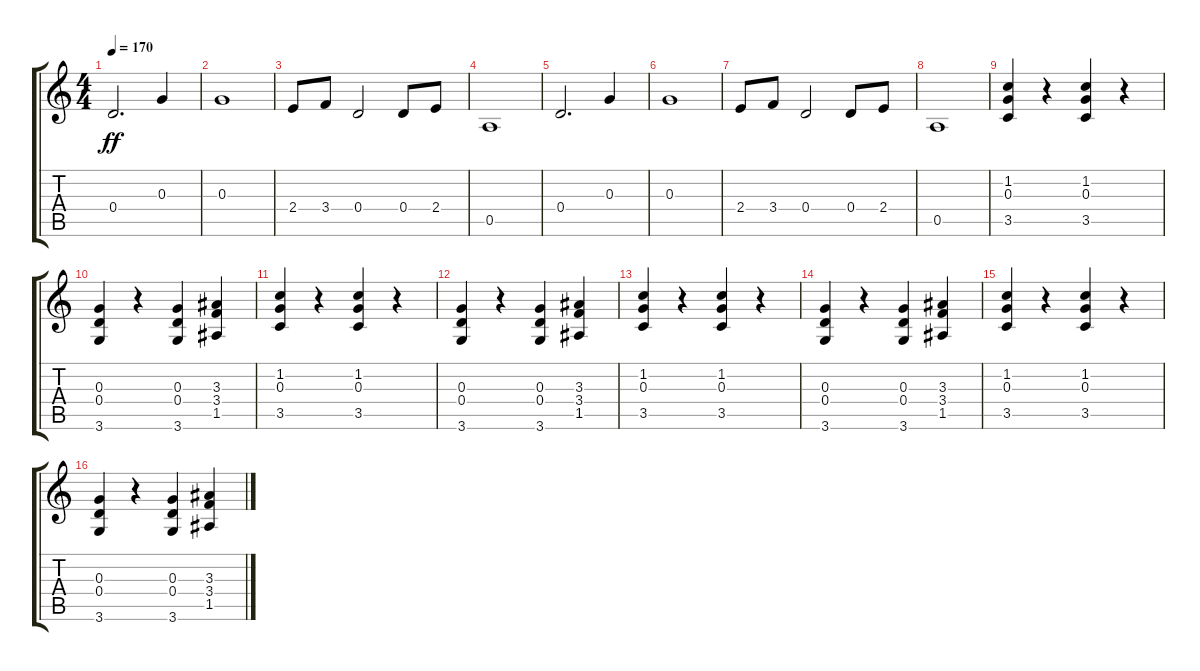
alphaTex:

\track "" {instrument overdrivenguitar}
\staff {score tabs}
\tuning (E4 B3 G3 D3 A2 E2) {hide}
\ts (4 4)
\tempo 170
\clef g2
\ks c
0.4.2{d dy ff} 0.3.4 |
0.3.1 |
2.4.8 3.4.8 0.4.2 0.4.8 2.4.8 |
0.5.1 |
0.4.2{d} 0.3.4 |
0.3.1 |
2.4.8 3.4.8 0.4.2 0.4.8 2.4.8 |
0.5.1 |
(1.2 0.3 3.5).4 r.4 (1.2 0.3 3.5).4 r.4 |
(0.3 0.4 3.6).4 r.4 (0.3 0.4 3.6).4 (3.3 3.4 1.5).4 |
(1.2 0.3 3.5).4 r.4 (1.2 0.3 3.5).4 r.4 |
(0.3 0.4 3.6).4 r.4 (0.3 0.4 3.6).4 (3.3 3.4 1.5).4 |
(1.2 0.3 3.5).4 r.4 (1.2 0.3 3.5).4 r.4 |
(0.3 0.4 3.6).4 r.4 (0.3 0.4 3.6).4 (3.3 3.4 1.5).4 |
(1.2 0.3 3.5).4 r.4 (1.2 0.3 3.5).4 r.4 |
(0.3 0.4 3.6).4 r.4 (0.3 0.4 3.6).4 (3.3 3.4 1.5).4
